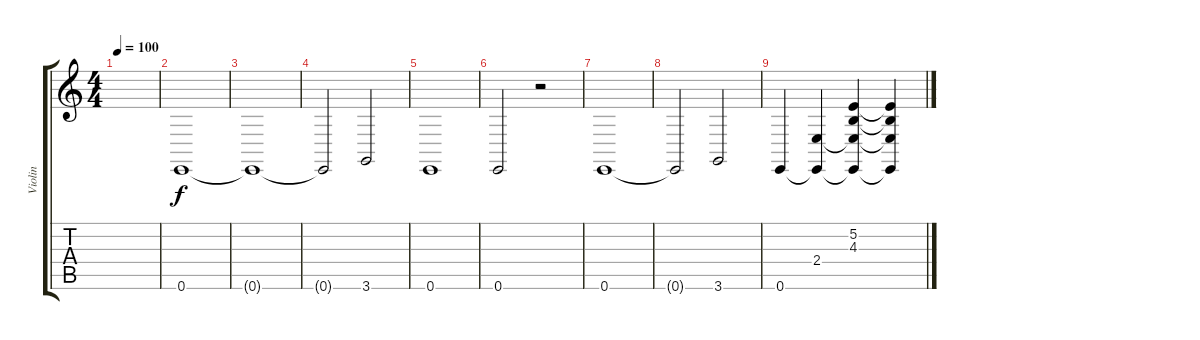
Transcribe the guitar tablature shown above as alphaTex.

\track ("Violin" "Violin") {instrument stringensemble1}
\staff {score tabs}
\tuning (E4 B3 G3 D3 A2 E2) {hide}
\ts (4 4)
\tempo 100
\clef g2
\ks c
|
0.6.1 |
0.6{t}.1 |
0.6{t}.2 3.6.2 |
0.6.1 |
0.6.2 r.2 |
0.6.1 |
0.6{t}.2 3.6.2 |
0.6.4 (2.4 0.6{t}).4 (5.2 4.3 2.4{t} 0.6{t}).4 (5.2{t} 4.3{t} 2.4{t} 0.6{t}).4
